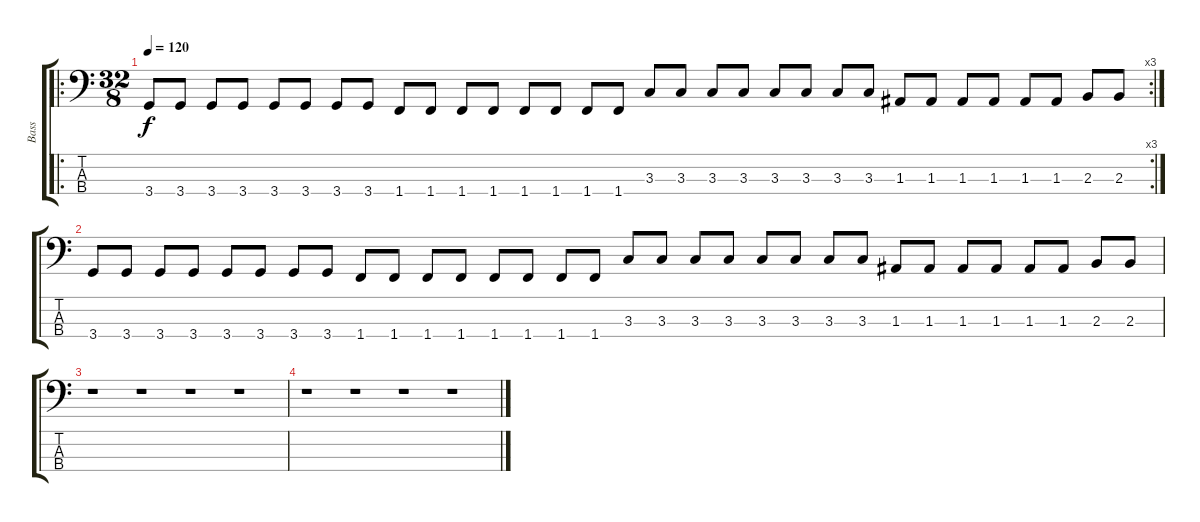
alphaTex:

\track ("Bass" "Bass") {instrument electricbassfinger}
\staff {score tabs}
\tuning (G2 D2 A1 E1) {hide}
\ro
\rc 3
\ts (32 8)
\tempo 120
\clef f4
\ks c
3.4.8{dy f} 3.4.8 3.4.8 3.4.8 3.4.8 3.4.8 3.4.8 3.4.8 1.4.8 1.4.8 1.4.8 1.4.8 1.4.8 1.4.8 1.4.8 1.4.8 3.3.8 3.3.8 3.3.8 3.3.8 3.3.8 3.3.8 3.3.8 3.3.8 1.3.8 1.3.8 1.3.8 1.3.8 1.3.8 1.3.8 2.3.8 2.3.8 |
3.4.8 3.4.8 3.4.8 3.4.8 3.4.8 3.4.8 3.4.8 3.4.8 1.4.8 1.4.8 1.4.8 1.4.8 1.4.8 1.4.8 1.4.8 1.4.8 3.3.8 3.3.8 3.3.8 3.3.8 3.3.8 3.3.8 3.3.8 3.3.8 1.3.8 1.3.8 1.3.8 1.3.8 1.3.8 1.3.8 2.3.8 2.3.8 |
r.1 r.1 r.1 r.1 |
r.1 r.1 r.1 r.1
